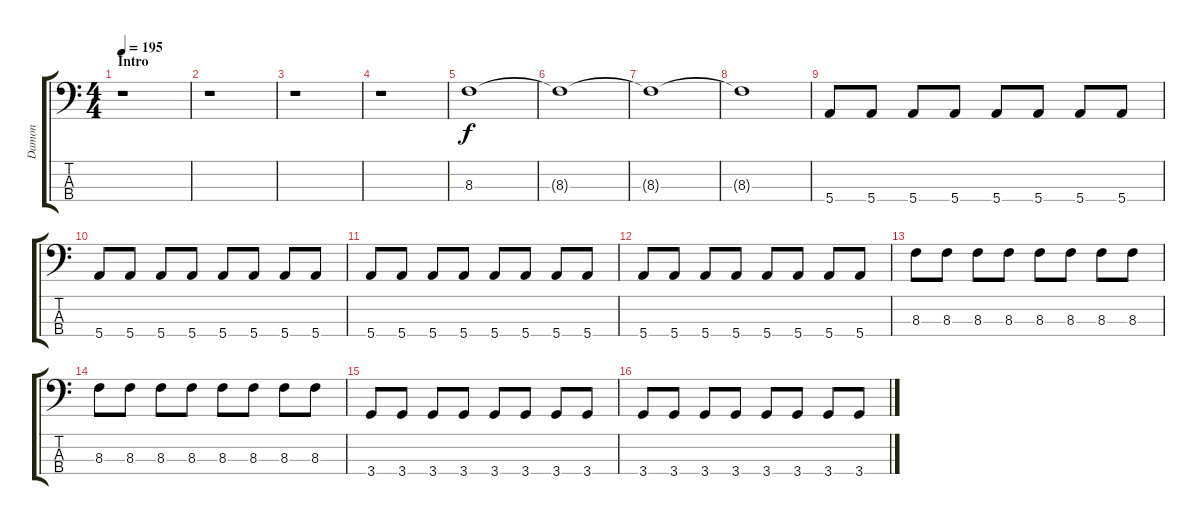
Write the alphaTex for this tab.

\track ("Damon" "Damon") {instrument acousticbass}
\staff {score tabs}
\tuning (G2 D2 A1 E1) {hide}
\ts (4 4)
\section ("" "Intro")
\tempo 195
\clef f4
\ks c
r.1{dy f instrument acousticbass} |
r.1 |
r.1 |
r.1 |
8.3.1 |
8.3{t}.1 |
8.3{t}.1 |
8.3{t}.1 |
5.4.8 5.4.8 5.4.8 5.4.8 5.4.8 5.4.8 5.4.8 5.4.8 |
5.4.8 5.4.8 5.4.8 5.4.8 5.4.8 5.4.8 5.4.8 5.4.8 |
5.4.8 5.4.8 5.4.8 5.4.8 5.4.8 5.4.8 5.4.8 5.4.8 |
5.4.8 5.4.8 5.4.8 5.4.8 5.4.8 5.4.8 5.4.8 5.4.8 |
8.3.8 8.3.8 8.3.8 8.3.8 8.3.8 8.3.8 8.3.8 8.3.8 |
8.3.8 8.3.8 8.3.8 8.3.8 8.3.8 8.3.8 8.3.8 8.3.8 |
3.4.8 3.4.8 3.4.8 3.4.8 3.4.8 3.4.8 3.4.8 3.4.8 |
3.4.8 3.4.8 3.4.8 3.4.8 3.4.8 3.4.8 3.4.8 3.4.8
